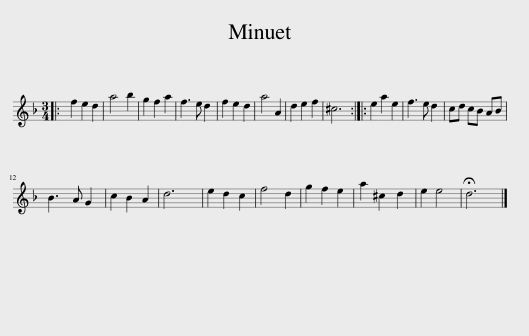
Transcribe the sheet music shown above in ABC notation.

X:1
L:1/8
M:3/4
I:linebreak $
K:Dmin
V:1 treble
V:1
|: f2 e2 d2 | a4 b2 | g2 f2 a2 | f3 e d2 | f2 e2 d2 | %5
 a4 A2 | d2 e2 f2 | ^c6 :: e2 a2 e2 | f3 e d2 | %10
 cd cB AB |$ B3 A G2 | c2 B2 A2 | d6 | e2 d2 c2 | %15
 f4 d2 | g2 f2 e2 | a2 ^c2 d2 | e2 e4 | !fermata!d6 |] %20
